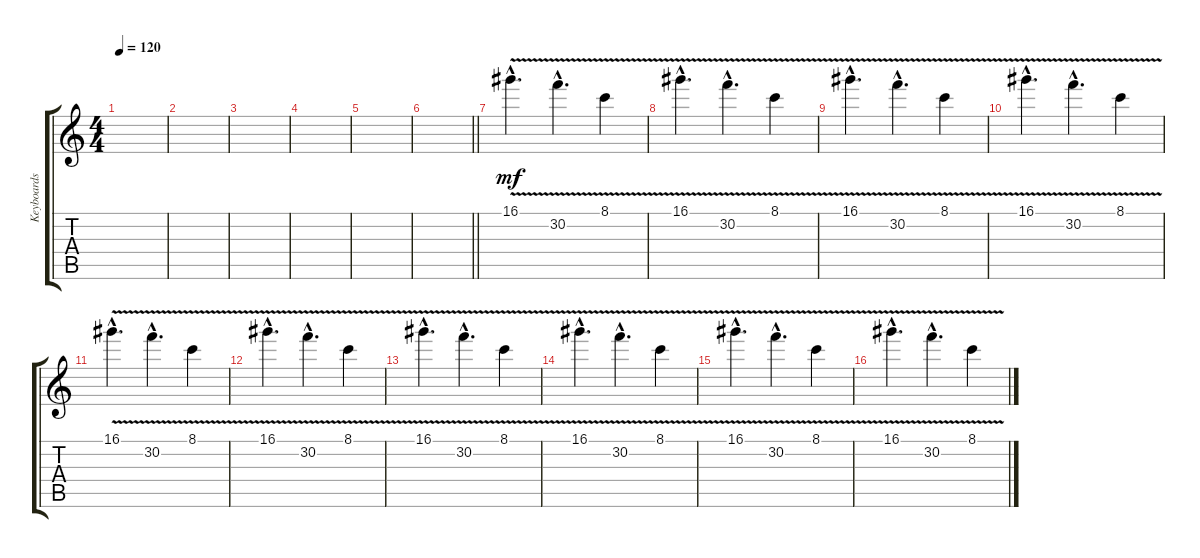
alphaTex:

\track ("Keyboards" "Keyboards") {instrument glockenspiel}
\staff {score tabs}
\tuning (E5 B3 G3 D3 A2 E2) {hide}
\ts (4 4)
\tempo 120
\clef g2
\ks c
|
|
|
|
|
\barLineRight lightlight
|
16.1{v hac}.4{d dy mf volume 11 instrument synthvoice} 30.2{v hac}.4{d} 8.1{v}.4 |
16.1{v hac}.4{d} 30.2{v hac}.4{d} 8.1{v}.4 |
16.1{v hac}.4{d} 30.2{v hac}.4{d} 8.1{v}.4 |
16.1{v hac}.4{d} 30.2{v hac}.4{d} 8.1{v}.4 |
16.1{v hac}.4{d} 30.2{v hac}.4{d} 8.1{v}.4 |
16.1{v hac}.4{d} 30.2{v hac}.4{d} 8.1{v}.4 |
16.1{v hac}.4{d} 30.2{v hac}.4{d} 8.1{v}.4 |
16.1{v hac}.4{d} 30.2{v hac}.4{d} 8.1{v}.4 |
16.1{v hac}.4{d} 30.2{v hac}.4{d} 8.1{v}.4 |
16.1{v hac}.4{d} 30.2{v hac}.4{d} 8.1{v}.4
